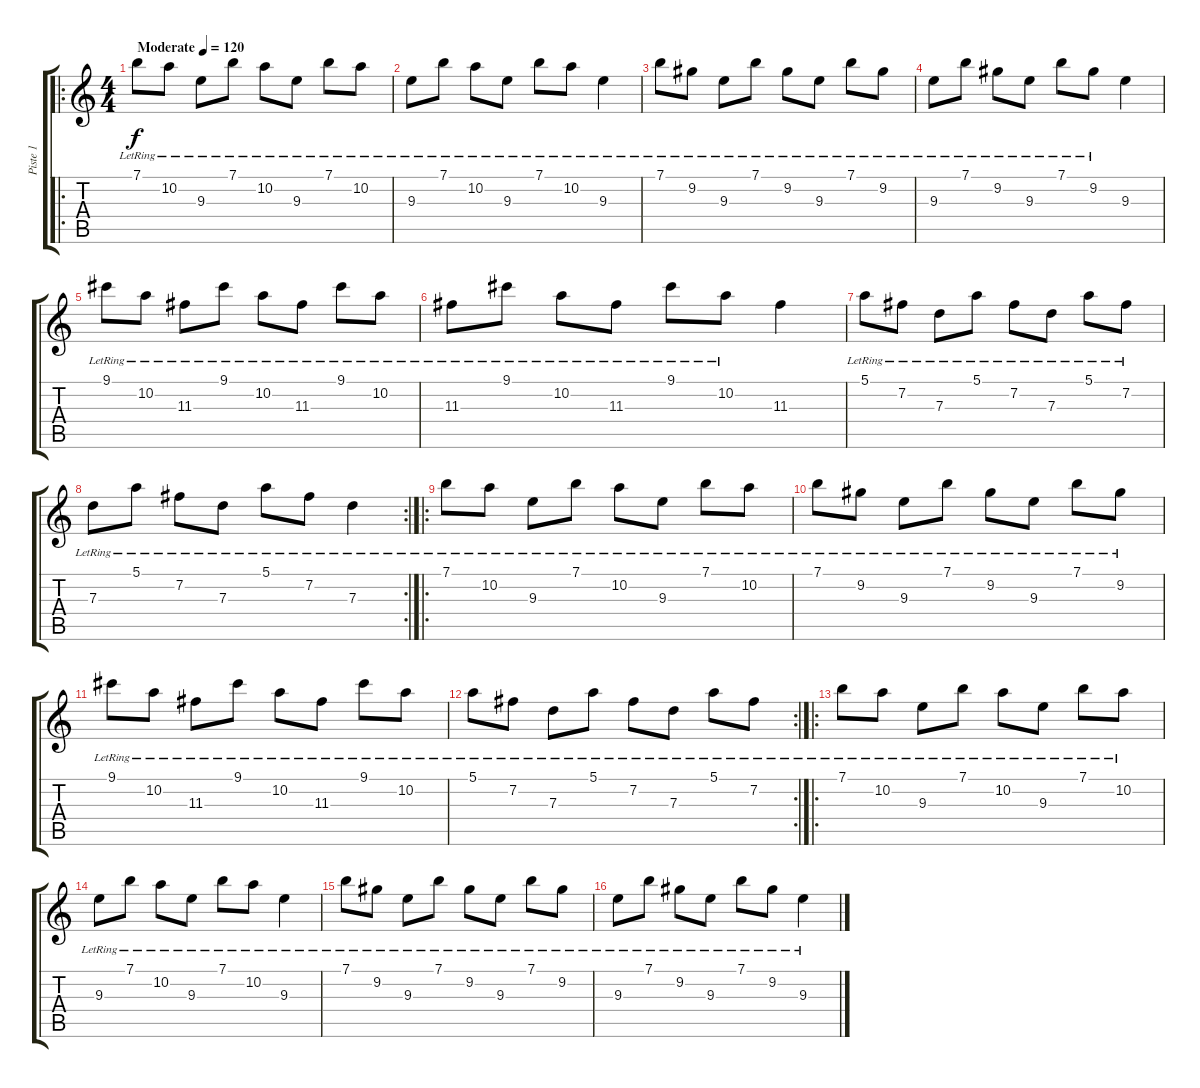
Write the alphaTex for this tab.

\track ("Piste 1" "Piste 1") {instrument electricguitarclean}
\staff {score tabs}
\tuning (E4 B3 G3 D3 A2 E2) {hide}
\ro
\ts (4 4)
\tempo (120 "Moderate")
\clef g2
\ks c
7.1{lr}.8{dy f instrument electricguitarclean} 10.2{lr}.8 9.3{lr}.8 7.1{lr}.8 10.2{lr}.8 9.3{lr}.8 7.1{lr}.8 10.2{lr}.8 |
9.3{lr}.8 7.1{lr}.8 10.2{lr}.8 9.3{lr}.8 7.1{lr}.8 10.2{lr}.8 9.3{lr}.4 |
7.1{lr}.8 9.2{lr}.8 9.3{lr}.8 7.1{lr}.8 9.2{lr}.8 9.3{lr}.8 7.1{lr}.8 9.2{lr}.8 |
9.3{lr}.8 7.1{lr}.8 9.2{lr}.8 9.3{lr}.8 7.1{lr}.8 9.2{lr}.8 9.3.4 |
9.1{lr}.8 10.2{lr}.8 11.3{lr}.8 9.1{lr}.8 10.2{lr}.8 11.3{lr}.8 9.1{lr}.8 10.2{lr}.8 |
11.3{lr}.8 9.1{lr}.8 10.2{lr}.8 11.3{lr}.8 9.1{lr}.8 10.2{lr}.8 11.3.4 |
5.1{lr}.8 7.2{lr}.8 7.3{lr}.8 5.1{lr}.8 7.2{lr}.8 7.3{lr}.8 5.1{lr}.8 7.2{lr}.8 |
\rc 2
7.3{lr}.8 5.1{lr}.8 7.2{lr}.8 7.3{lr}.8 5.1{lr}.8 7.2{lr}.8 7.3{lr}.4 |
\ro
7.1{lr}.8 10.2{lr}.8 9.3{lr}.8 7.1{lr}.8 10.2{lr}.8 9.3{lr}.8 7.1{lr}.8 10.2{lr}.8 |
7.1{lr}.8 9.2{lr}.8 9.3{lr}.8 7.1{lr}.8 9.2{lr}.8 9.3{lr}.8 7.1{lr}.8 9.2{lr}.8 |
9.1{lr}.8 10.2{lr}.8 11.3{lr}.8 9.1{lr}.8 10.2{lr}.8 11.3{lr}.8 9.1{lr}.8 10.2{lr}.8 |
\rc 2
5.1{lr}.8 7.2{lr}.8 7.3{lr}.8 5.1{lr}.8 7.2{lr}.8 7.3{lr}.8 5.1{lr}.8 7.2{lr}.8 |
\ro
7.1{lr}.8 10.2{lr}.8 9.3{lr}.8 7.1{lr}.8 10.2{lr}.8 9.3{lr}.8 7.1{lr}.8 10.2{lr}.8 |
9.3{lr}.8 7.1{lr}.8 10.2{lr}.8 9.3{lr}.8 7.1{lr}.8 10.2{lr}.8 9.3{lr}.4 |
7.1{lr}.8 9.2{lr}.8 9.3{lr}.8 7.1{lr}.8 9.2{lr}.8 9.3{lr}.8 7.1{lr}.8 9.2{lr}.8 |
9.3{lr}.8 7.1{lr}.8 9.2{lr}.8 9.3{lr}.8 7.1{lr}.8 9.2{lr}.8 9.3{lr}.4
